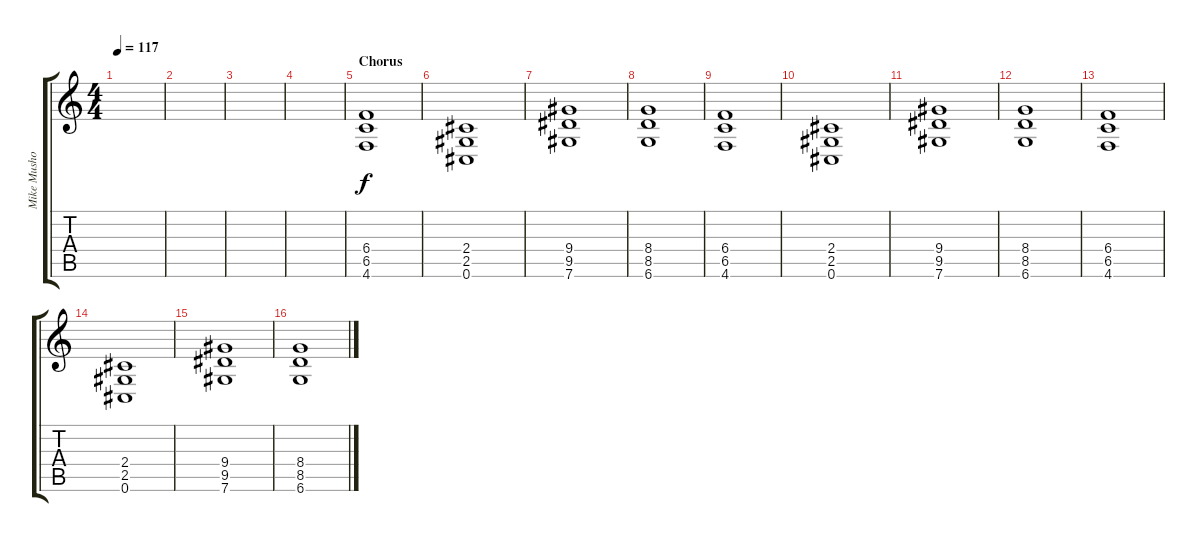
\track ("Mike Mushok - Guitar" "Mike Musho") {instrument overdrivenguitar}
\staff {score tabs}
\tuning (Db4 Ab3 E3 B2 Gb2 Db2) {hide}
\ts (4 4)
\tempo 117
\clef g2
\ks c
|
|
|
|
\section ("" "Chorus")
(6.4 6.5 4.6).1 |
(2.4 2.5 0.6).1 |
(9.4 9.5 7.6).1 |
(8.4 8.5 6.6).1 |
(6.4 6.5 4.6).1 |
(2.4 2.5 0.6).1 |
(9.4 9.5 7.6).1 |
(8.4 8.5 6.6).1 |
(6.4 6.5 4.6).1 |
(2.4 2.5 0.6).1 |
(9.4 9.5 7.6).1 |
(8.4 8.5 6.6).1
